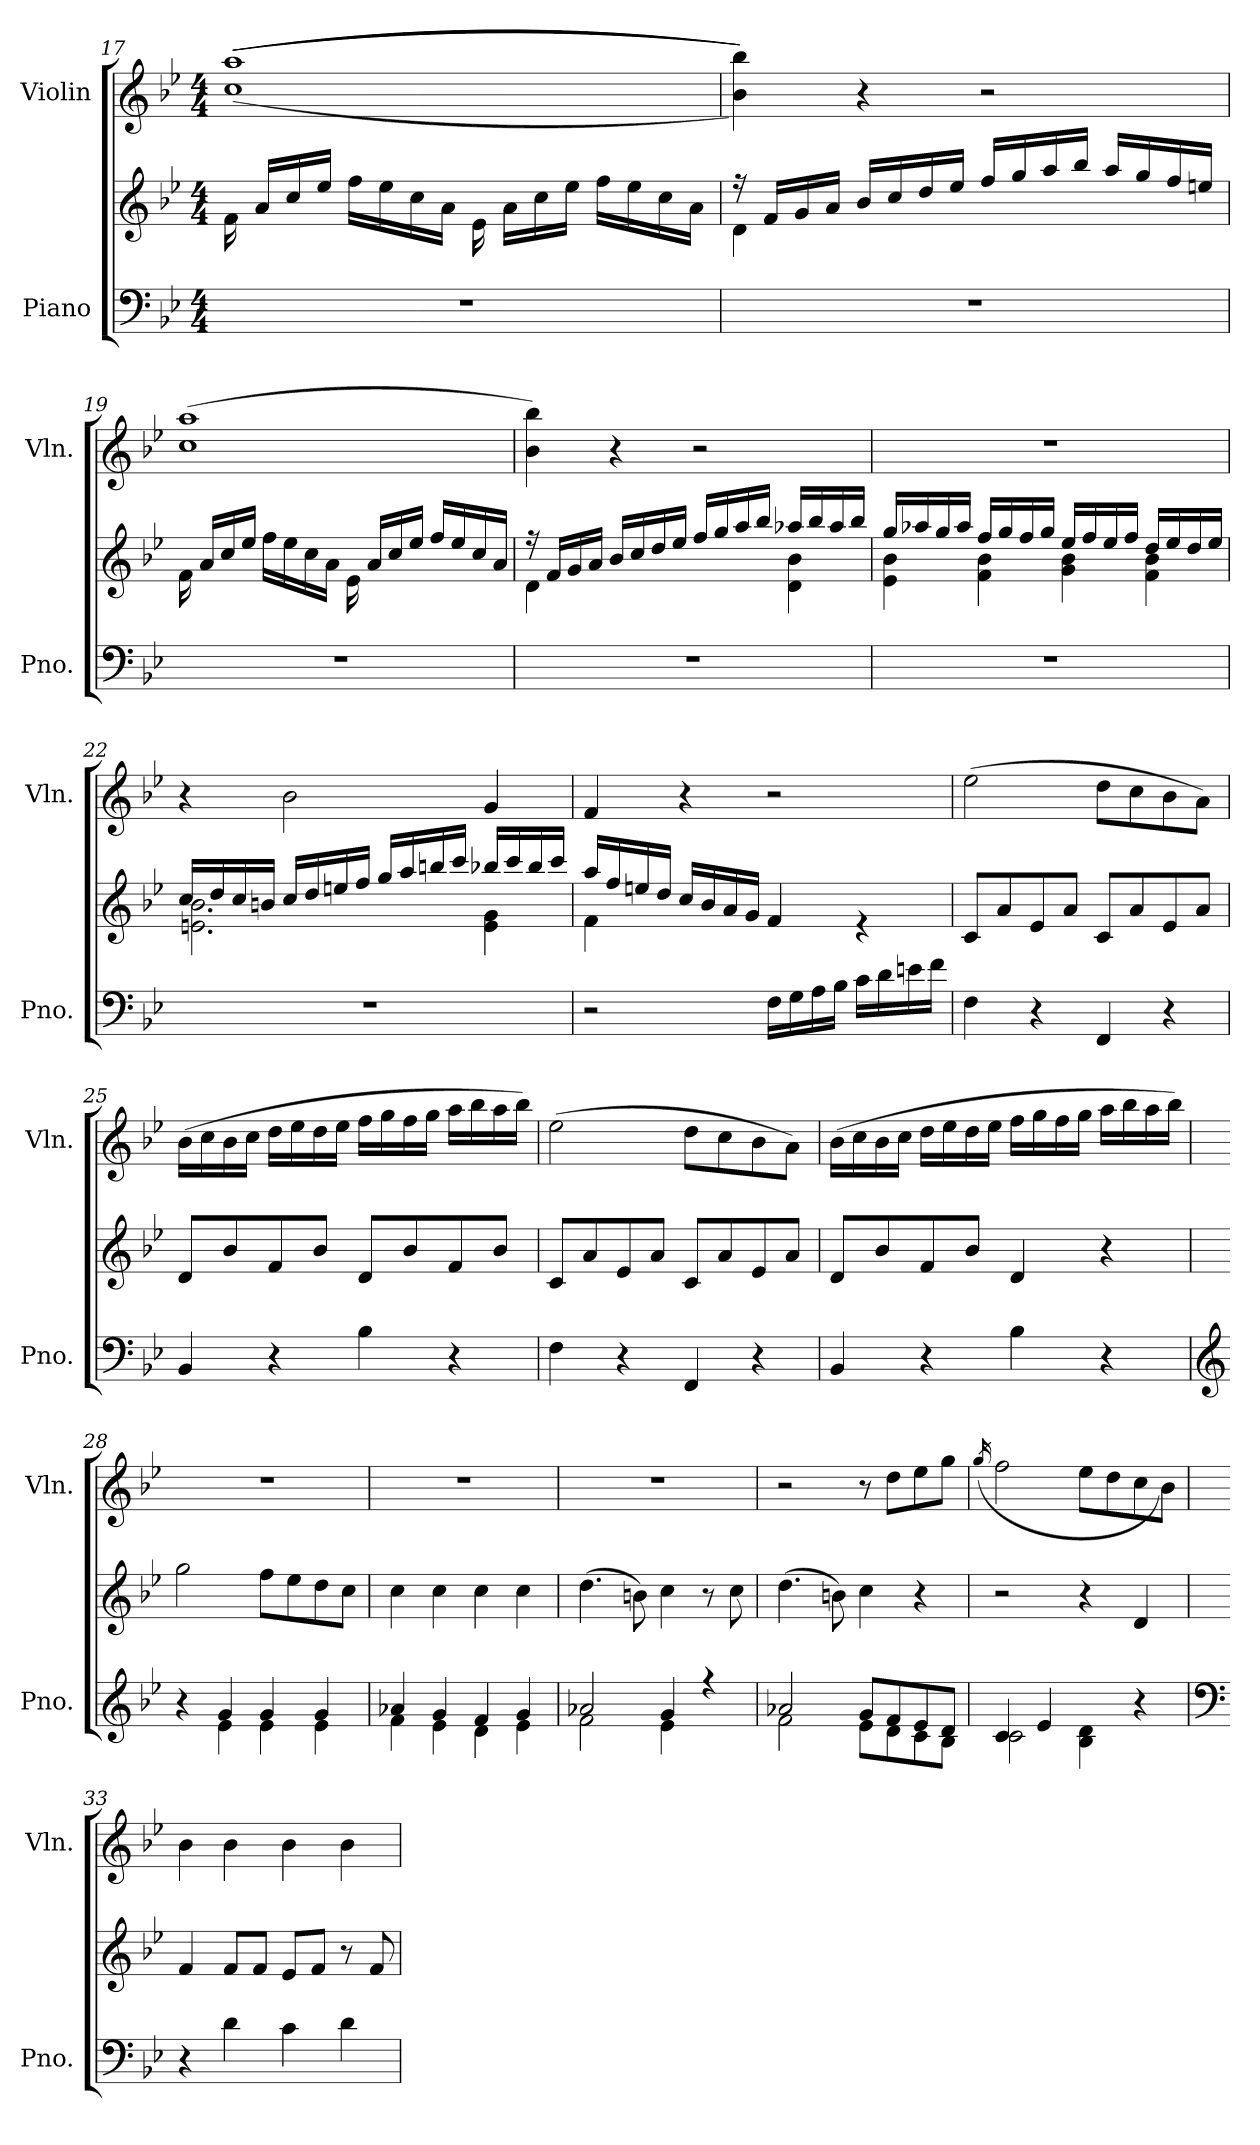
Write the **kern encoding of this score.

**kern	**kern	**kern
*part2	*part2	*part1
*staff3	*staff2	*staff1
*I"Piano	*	*I"Violin
*I'Pno.	*	*I'Vln.
*clefF4	*clefG2	*clefG2
*k[b-e-]	*k[b-e-]	*k[b-e-]
*M4/4	*M4/4	*M4/4
=17	=17	=17
1r	16f\	(>(>(>(>1cc 1aa
.	16a/LL	.
.	16cc/	.
.	16ee-/JJ	.
.	16ff\LL	.
.	16ee-\	.
.	16cc\	.
.	16a\JJ	.
.	16e-\	.
.	16a\LL	.
.	16cc\	.
.	16ee-\JJ	.
.	16ff\LL	.
.	16ee-\	.
.	16cc\	.
.	16a\JJ	.
=18	=18	=18
*	*^	*
1r	16r	4d\	4b-\ 4bb-\))))
.	16f/LL	.	.
.	16g/	.	.
.	16a/JJ	.	.
.	16b-/LL	4ryy	4r
.	16cc/	.	.
.	16dd/	.	.
.	16ee-/JJ	.	.
.	16ff/LL	2ryy	2r
.	16gg/	.	.
.	16aa/	.	.
.	16bb-/JJ	.	.
.	16aa/LL	.	.
.	16gg/	.	.
.	16ff/	.	.
.	16een/JJ	.	.
*	*v	*v	*
=19	=19	=19
1r	16f\	(>1cc 1aa
.	16a/LL	.
.	16cc/	.
.	16ee-/JJ	.
.	16ff\LL	.
.	16ee-\	.
.	16cc\	.
.	16a\JJ	.
.	16e-\	.
.	16a/LL	.
.	16cc/	.
.	16ee-/JJ	.
.	16ff/LL	.
.	16ee-/	.
.	16cc/	.
.	16a/JJ	.
=20	=20	=20
*	*^	*
1r	16r	4d\	4b-\ 4bb-\)
.	16f/LL	.	.
.	16g/	.	.
.	16a/JJ	.	.
.	16b-/LL	4ryy	4r
.	16cc/	.	.
.	16dd/	.	.
.	16ee-/JJ	.	.
.	16ff/LL	4ryy	2r
.	16gg/	.	.
.	16aa/	.	.
.	16bb-/JJ	.	.
.	16aa-X/LL	4d\ 4b-\	.
.	16bb-/	.	.
.	16aa-/	.	.
.	16bb-/JJ	.	.
=21	=21	=21	=21
1r	16gg/LL	4e-\ 4b-\	1r
.	16aa-X/	.	.
.	16gg/	.	.
.	16aa-/JJ	.	.
.	16ff/LL	4f\ 4b-\	.
.	16gg/	.	.
.	16ff/	.	.
.	16gg/JJ	.	.
.	16ee-/LL	4g\ 4b-\	.
.	16ff/	.	.
.	16ee-/	.	.
.	16ff/JJ	.	.
.	16dd/LL	4f\ 4b-\	.
.	16ee-/	.	.
.	16dd/	.	.
.	16ee-/JJ	.	.
=22	=22	=22	=22
1r	16cc/LL	2.en\ 2.b-\	4r
.	16dd/	.	.
.	16cc/	.	.
.	16bn/JJ	.	.
.	16cc/LL	.	2b-\
.	16dd/	.	.
.	16een/	.	.
.	16ff/JJ	.	.
.	16gg/LL	.	.
.	16aa/	.	.
.	16bbn/	.	.
.	16ccc/JJ	.	.
.	16bb-X/LL	4e\ 4g\	4g/
.	16ccc/	.	.
.	16bb-/	.	.
.	16ccc/JJ	.	.
=23	=23	=23	=23
2r	16aa/LL	4f\	4f/
.	16ff/	.	.
.	16een/	.	.
.	16dd/JJ	.	.
.	16cc/LL	4ryy	4r
.	16b-/	.	.
.	16a/	.	.
.	16g/JJ	.	.
16F\LL	4f/	2ryy	2r
16G\	.	.	.
16A\	.	.	.
16B-\JJ	.	.	.
16c\LL	4re	.	.
16d\	.	.	.
16en\	.	.	.
16f\JJ	.	.	.
*	*v	*v	*
=24	=24	=24
4F\	8c/L	(>2ee-\
.	8a/	.
4r	8e-/	.
.	8a/J	.
4FF/	8c/L	8dd\L
.	8a/	8cc\
4r	8e-/	8b-\
.	8a/J	8a\J)
=25	=25	=25
4BB-/	8d/L	(>16b-\LL
.	.	16cc\
.	8b-/	16b-\
.	.	16cc\JJ
4r	8f/	16dd\LL
.	.	16ee-\
.	8b-/J	16dd\
.	.	16ee-\JJ
4B-\	8d/L	16ff\LL
.	.	16gg\
.	8b-/	16ff\
.	.	16gg\JJ
4r	8f/	16aa\LL
.	.	16bb-\
.	8b-/J	16aa\
.	.	16bb-\JJ)
=26	=26	=26
4F\	8c/L	(>2ee-\
.	8a/	.
4r	8e-/	.
.	8a/J	.
4FF/	8c/L	8dd\L
.	8a/	8cc\
4r	8e-/	8b-\
.	8a/J	8a\J)
=27	=27	=27
4BB-/	8d/L	(>16b-\LL
.	.	16cc\
.	8b-/	16b-\
.	.	16cc\JJ
4r	8f/	16dd\LL
.	.	16ee-\
.	8b-/J	16dd\
.	.	16ee-\JJ
4B-\	4d/	16ff\LL
.	.	16gg\
.	.	16ff\
.	.	16gg\JJ
4r	4r	16aa\LL
.	.	16bb-\
.	.	16aa\
.	.	16bb-\JJ)
=28	=28	=28
*clefG2	*	*
*^	*	*
4r	4ryy	2gg\	1r
4g/	4e-\	.	.
4g/	4e-\	8ff\L	.
.	.	8ee-\	.
4g/	4e-\	8dd\	.
.	.	8cc\J	.
=29	=29	=29	=29
4a-X/	4f\	4cc\	1r
4g/	4e-\	4cc\	.
4f/	4d\	4cc\	.
4g/	4e-\	4cc\	.
=30	=30	=30	=30
2a-X/	2f\	(>4.dd\	1r
.	.	8bn\)	.
4g/	4e-\	4cc\	.
4ryy	4rff	8r	.
.	.	8cc\	.
=31	=31	=31	=31
2a-X/	2f\	(>4.dd\	2r
.	.	8bn\)	.
8g/L	8e-\L	4cc\	8r
8f/	8d\	.	8dd\L
8e-/	8c\	4r	8ee-\
8d/J	8B-\J	.	8gg\J
=32	=32	=32	=32
.	.	.	(>16qgg/
4c/	2c\	2r	2ff\
4e-/	.	.	.
2ryy	4B-\ 4d\	4r	8ee-\L
.	.	.	8dd\
.	4r	4d/	8cc\
.	.	.	8b-\J)
*v	*v	*	*
=33	=33	=33
*clefF4	*	*
4r	4f/	4b-\
4d\	8f/L	4b-\
.	8f/J	.
4c\	8e-/L	4b-\
.	8f/J	.
4d\	8r	4b-\
.	8f/	.
=	=	=
*-	*-	*-
